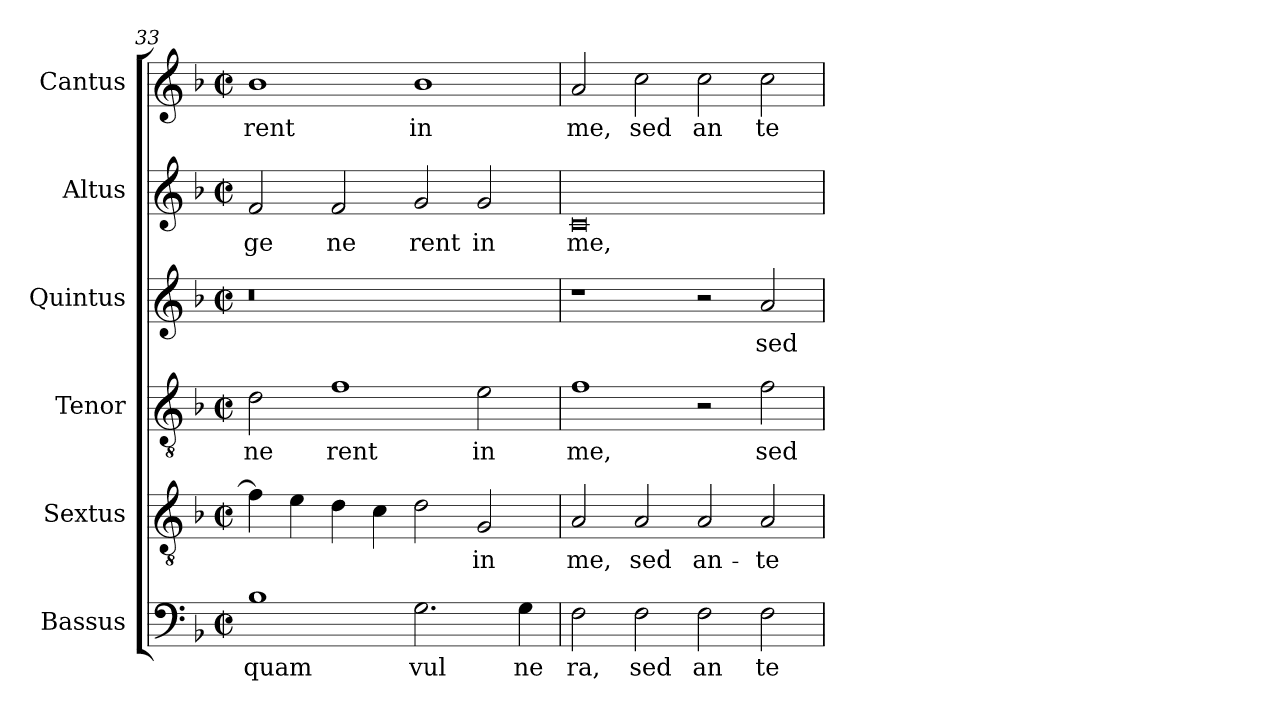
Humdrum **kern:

**kern	**text	**kern	**text	**kern	**text	**kern	**text	**kern	**text	**kern	**text
*part6	*part6	*part5	*part5	*part4	*part4	*part3	*part3	*part2	*part2	*part1	*part1
*staff6	*staff6	*staff5	*staff5	*staff4	*staff4	*staff3	*staff3	*staff2	*staff2	*staff1	*staff1
*I"Bassus	*	*I"Sextus	*	*I"Tenor	*	*I"Quintus	*	*I"Altus	*	*I"Cantus	*
*clefF4	*	*clefGv2	*	*clefGv2	*	*clefG2	*	*clefG2	*	*clefG2	*
*k[b-]	*	*k[b-]	*	*k[b-]	*	*k[b-]	*	*k[b-]	*	*k[b-]	*
*F:	*	*F:	*	*F:	*	*F:	*	*F:	*	*F:	*
*M2/2	*	*M2/2	*	*M2/2	*	*M2/2	*	*M2/2	*	*M2/2	*
*met(c|)	*	*met(c|)	*	*met(c|)	*	*met(c|)	*	*met(c|)	*	*met(c|)	*
=33	=33	=33	=33	=33	=33	=33	=33	=33	=33	=33	=33
!	!LO:LY:b:cj	!	!	!	!LO:LY:b:cj	!	!	!	!LO:LY:b:cj	!	!LO:LY:b:cj
1B-	quam	4f\]	.	2d\	ne	0r	.	2f/	ge	1b-	-rent
.	.	4e\	.	.	.	.	.	.	.	.	.
!	!	!	!	!	!LO:LY:b:cj	!	!	!	!LO:LY:b:cj	!	!
.	.	4d\	.	1f	rent	.	.	2f/	ne	.	.
.	.	4c\	.	.	.	.	.	.	.	.	.
!	!LO:LY:b:cj	!	!	!	!	!	!	!	!LO:LY:b:cj	!	!LO:LY:b:cj
2.G\	vul	2d\	.	.	.	.	.	2g/	rent	1b-	in
!	!	!	!LO:LY:b:cj	!	!LO:LY:b:cj	!	!	!	!LO:LY:b:cj	!	!
.	.	2G/	in	2e\	in	.	.	2g/	in	.	.
!	!LO:LY:b:cj	!	!	!	!	!	!	!	!	!	!
4G\	ne	.	.	.	.	.	.	.	.	.	.
!!LO:LB:g=z
=34	=34	=34	=34	=34	=34	=34	=34	=34	=34	=34	=34
!	!LO:LY:b:cj	!	!LO:LY:b:cj	!	!LO:LY:b:cj	!	!	!	!LO:LY:b:cj	!	!LO:LY:b:cj
2F\	ra,	2A/	me,	1f	me,	1r	.	0c	me,	2a/	me,
!	!LO:LY:b:cj	!	!LO:LY:b:cj	!	!	!	!	!	!	!	!LO:LY:b:cj
2F\	sed	2A/	sed	.	.	.	.	.	.	2cc\	sed
!	!LO:LY:b:cj	!	!LO:LY:b:cj	!	!	!	!	!	!	!	!LO:LY:b:cj
2F\	an	2A/	an-	2r	.	2r	.	.	.	2cc\	an
!	!LO:LY:b:cj	!	!LO:LY:b:cj	!	!LO:LY:b:cj	!	!LO:LY:b:cj	!	!	!	!LO:LY:b:cj
2F\	te	2A/	-te-	2f\	sed	2a/	sed	.	.	2cc\	te
=	=	=	=	=	=	=	=	=	=	=	=
*-	*-	*-	*-	*-	*-	*-	*-	*-	*-	*-	*-
